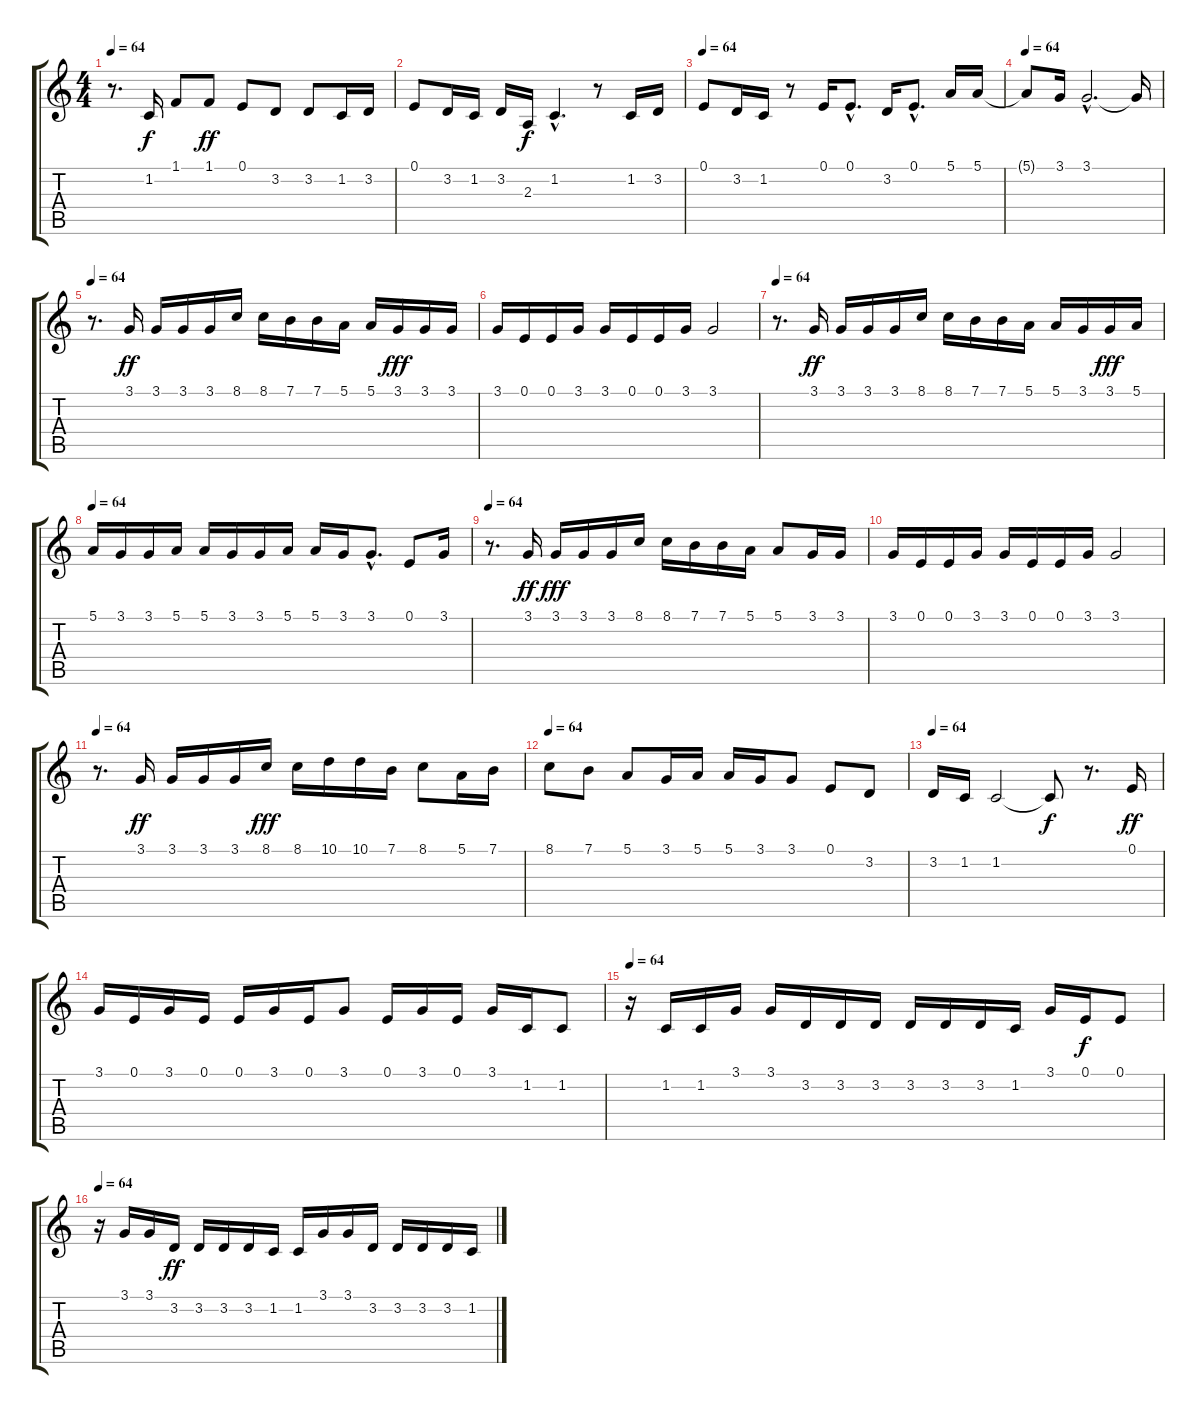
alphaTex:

\track "" {instrument violin}
\staff {score tabs}
\tuning (E4 B3 G3 D3 A2 E2) {hide}
\ts (4 4)
\tempo 64
\clef g2
\ks c
r.8{d dy f} 1.2.16 1.1.8 1.1.8{dy ff} 0.1.8 3.2.8 3.2.8 1.2.16 3.2.16 |
0.1.8 3.2.16 1.2.16 3.2.16 2.3.16{dy f} 1.2{hac}.4{d} r.8 1.2.16 3.2.16 |
\tempo 64
0.1.8 3.2.16 1.2.16 r.8 0.1.16 0.1{hac}.8{d} 3.2.16 0.1{hac}.8{d} 5.1.16 5.1.16 |
\tempo 64
5.1{t}.8 3.1.16 3.1{hac}.2{d} 3.1{t}.16 |
\tempo 64
r.8{d} 3.1.16{dy ff} 3.1.16 3.1.16 3.1.16 8.1.16 8.1.16 7.1.16 7.1.16 5.1.16 5.1.16 3.1.16{dy fff} 3.1.16 3.1.16 |
3.1.16 0.1.16 0.1.16 3.1.16 3.1.16 0.1.16 0.1.16 3.1.16 3.1.2 |
\tempo 64
r.8{d} 3.1.16{dy ff} 3.1.16 3.1.16 3.1.16 8.1.16 8.1.16 7.1.16 7.1.16 5.1.16 5.1.16 3.1.16 3.1.16{dy fff} 5.1.16 |
\tempo 64
5.1.16 3.1.16 3.1.16 5.1.16 5.1.16 3.1.16 3.1.16 5.1.16 5.1.16 3.1.16 3.1{hac}.8{d} 0.1.8 3.1.16 |
\tempo 64
r.8{d} 3.1.16{dy ff} 3.1.16{dy fff} 3.1.16 3.1.16 8.1.16 8.1.16 7.1.16 7.1.16 5.1.16 5.1.8 3.1.16 3.1.16 |
3.1.16 0.1.16 0.1.16 3.1.16 3.1.16 0.1.16 0.1.16 3.1.16 3.1.2 |
\tempo 64
r.8{d} 3.1.16{dy ff} 3.1.16 3.1.16 3.1.16 8.1.16{dy fff} 8.1.16 10.1.16 10.1.16 7.1.16 8.1.8 5.1.16 7.1.16 |
\tempo 64
8.1.8 7.1.8 5.1.8 3.1.16 5.1.16 5.1.16 3.1.16 3.1.8 0.1.8 3.2.8 |
\tempo 64
3.2.16 1.2.16 1.2.2 1.2{t}.8{dy f} r.8{d} 0.1.16{dy ff} |
3.1.16 0.1.16 3.1.16 0.1.16 0.1.16 3.1.16 0.1.16 3.1.8 0.1.16 3.1.16 0.1.16 3.1.16 1.2.16 1.2.8 |
\tempo 64
r.16 1.2.16 1.2.16 3.1.16 3.1.16 3.2.16 3.2.16 3.2.16 3.2.16 3.2.16 3.2.16 1.2.16 3.1.16 0.1.16{dy f} 0.1.8 |
\tempo 64
r.16 3.1.16 3.1.16 3.2.16{dy ff} 3.2.16 3.2.16 3.2.16 1.2.16 1.2.16 3.1.16 3.1.16 3.2.16 3.2.16 3.2.16 3.2.16 1.2.16
